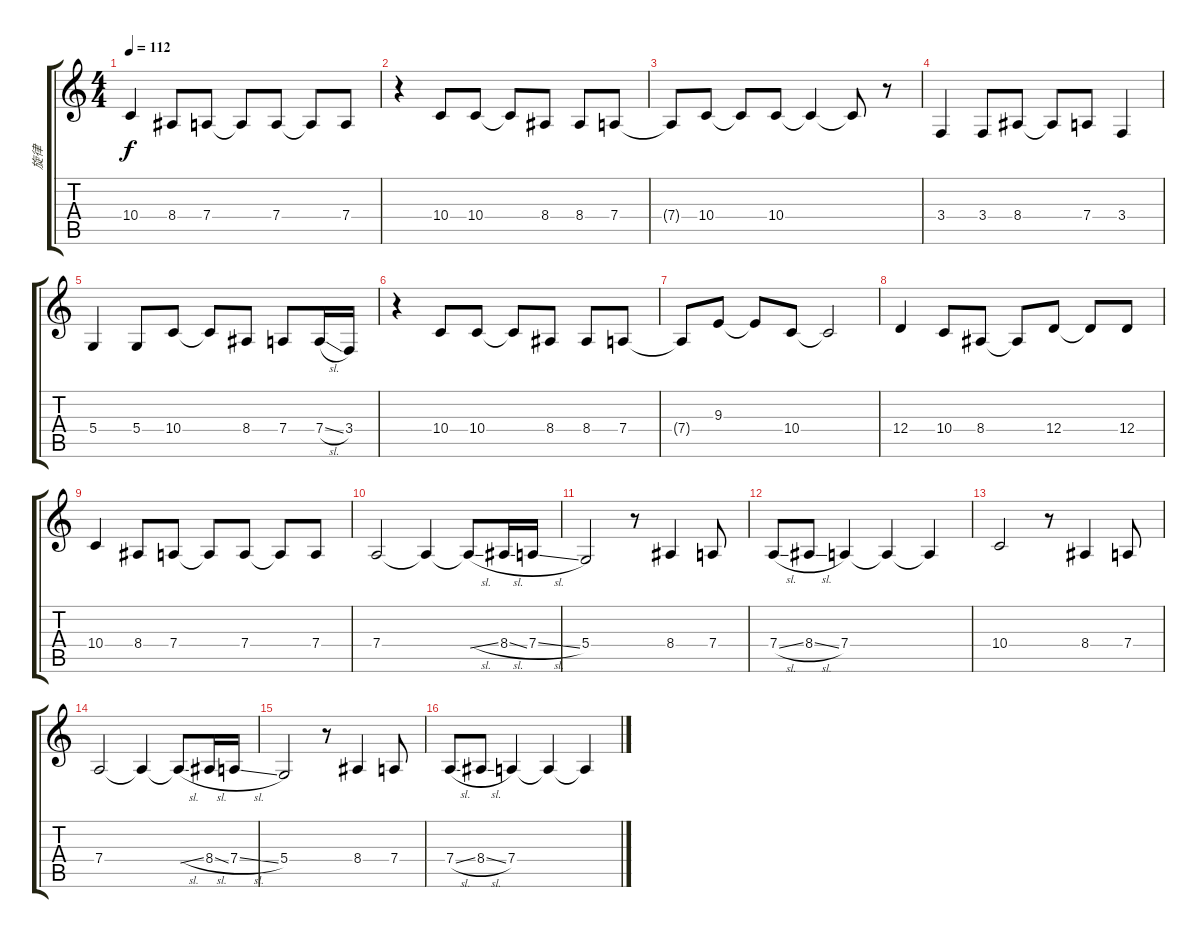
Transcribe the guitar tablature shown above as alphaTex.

\track ("旋律" "旋律") {instrument cello}
\staff {score tabs}
\tuning (E4 B3 G3 D3 A2 E2) {hide}
\ts (4 4)
\tempo 112
\clef g2
\ks c
10.4.4{dy f} 8.4.8 7.4.8 7.4{t}.8 7.4.8 7.4{t}.8 7.4.8 |
r.4 10.4.8 10.4.8 10.4{t}.8 8.4.8 8.4.8 7.4.8 |
7.4{t}.8 10.4.8 10.4{t}.8 10.4.8 10.4{t}.4 10.4{t}.8 r.8 |
3.4.4 3.4.8 8.4.8 8.4{t}.8 7.4.8 3.4.4 |
5.4.4 5.4.8 10.4.8 10.4{t}.8 8.4.8 7.4.8 7.4{sl}.16 3.4.16 |
r.4 10.4.8 10.4.8 10.4{t}.8 8.4.8 8.4.8 7.4.8 |
7.4{t}.8 9.3.8 9.3{t}.8 10.4.8 10.4{t}.2 |
12.4.4 10.4.8 8.4.8 8.4{t}.8 12.4.8 12.4{t}.8 12.4.8 |
10.4.4 8.4.8 7.4.8 7.4{t}.8 7.4.8 7.4{t}.8 7.4.8 |
7.4.2 7.4{t}.4 7.4{sl t}.8 8.4{sl}.16 7.4{sl}.16 |
5.4.2 r.8 8.4.4 7.4.8 |
7.4{sl}.8 8.4{sl}.8 7.4.4 7.4{t}.4 7.4{t}.4 |
10.4.2 r.8 8.4.4 7.4.8 |
7.4.2 7.4{t}.4 7.4{sl t}.8 8.4{sl}.16 7.4{sl}.16 |
5.4.2 r.8 8.4.4 7.4.8 |
7.4{sl}.8 8.4{sl}.8 7.4.4 7.4{t}.4 7.4{t}.4
